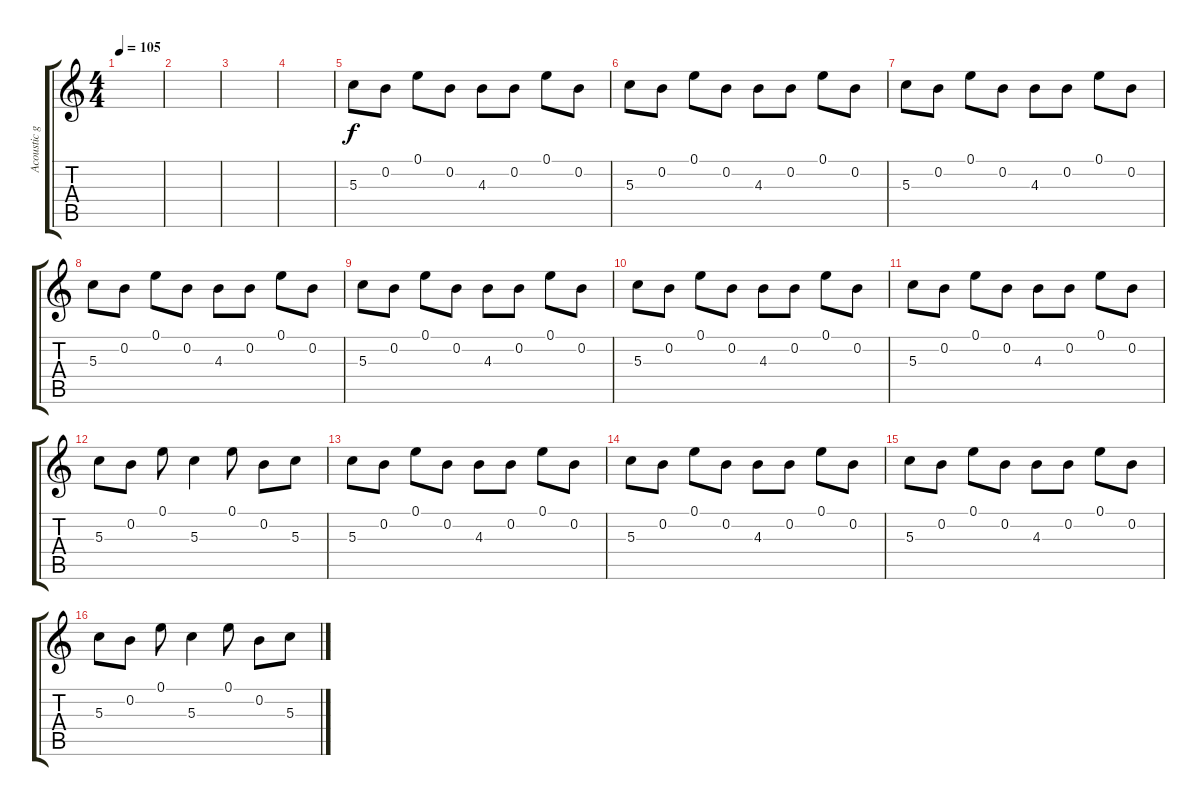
\track ("Acoustic guitar" "Acoustic g") {instrument acousticguitarsteel}
\staff {score tabs}
\tuning (E4 B3 G3 D3 A2 E2) {hide}
\ts (4 4)
\tempo 105
\clef g2
\ks c
|
|
|
|
5.3.8 0.2.8 0.1.8 0.2.8 4.3.8 0.2.8 0.1.8 0.2.8 |
5.3.8 0.2.8 0.1.8 0.2.8 4.3.8 0.2.8 0.1.8 0.2.8 |
5.3.8 0.2.8 0.1.8 0.2.8 4.3.8 0.2.8 0.1.8 0.2.8 |
5.3.8 0.2.8 0.1.8 0.2.8 4.3.8 0.2.8 0.1.8 0.2.8 |
5.3.8 0.2.8 0.1.8 0.2.8 4.3.8 0.2.8 0.1.8 0.2.8 |
5.3.8 0.2.8 0.1.8 0.2.8 4.3.8 0.2.8 0.1.8 0.2.8 |
5.3.8 0.2.8 0.1.8 0.2.8 4.3.8 0.2.8 0.1.8 0.2.8 |
5.3.8 0.2.8 0.1.8 5.3.4 0.1.8 0.2.8 5.3.8 |
5.3.8 0.2.8 0.1.8 0.2.8 4.3.8 0.2.8 0.1.8 0.2.8 |
5.3.8 0.2.8 0.1.8 0.2.8 4.3.8 0.2.8 0.1.8 0.2.8 |
5.3.8 0.2.8 0.1.8 0.2.8 4.3.8 0.2.8 0.1.8 0.2.8 |
5.3.8 0.2.8 0.1.8 5.3.4 0.1.8 0.2.8 5.3.8
